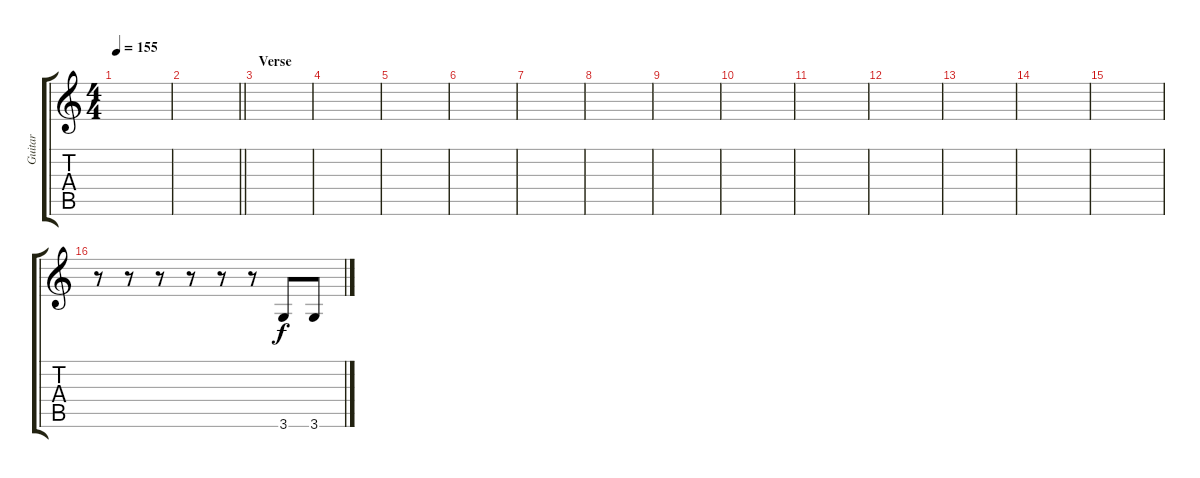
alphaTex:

\track ("Guitar" "Guitar") {instrument distortionguitar}
\staff {score tabs}
\tuning (E4 B3 G3 D3 A2 E2) {hide}
\ts (4 4)
\tempo 155
\clef g2
\ks c
|
\barLineRight lightlight
|
\section ("" "Verse")
|
|
|
|
|
|
|
|
|
|
|
|
|
r.8 r.8 r.8 r.8 r.8 r.8 3.6.8 3.6.8
